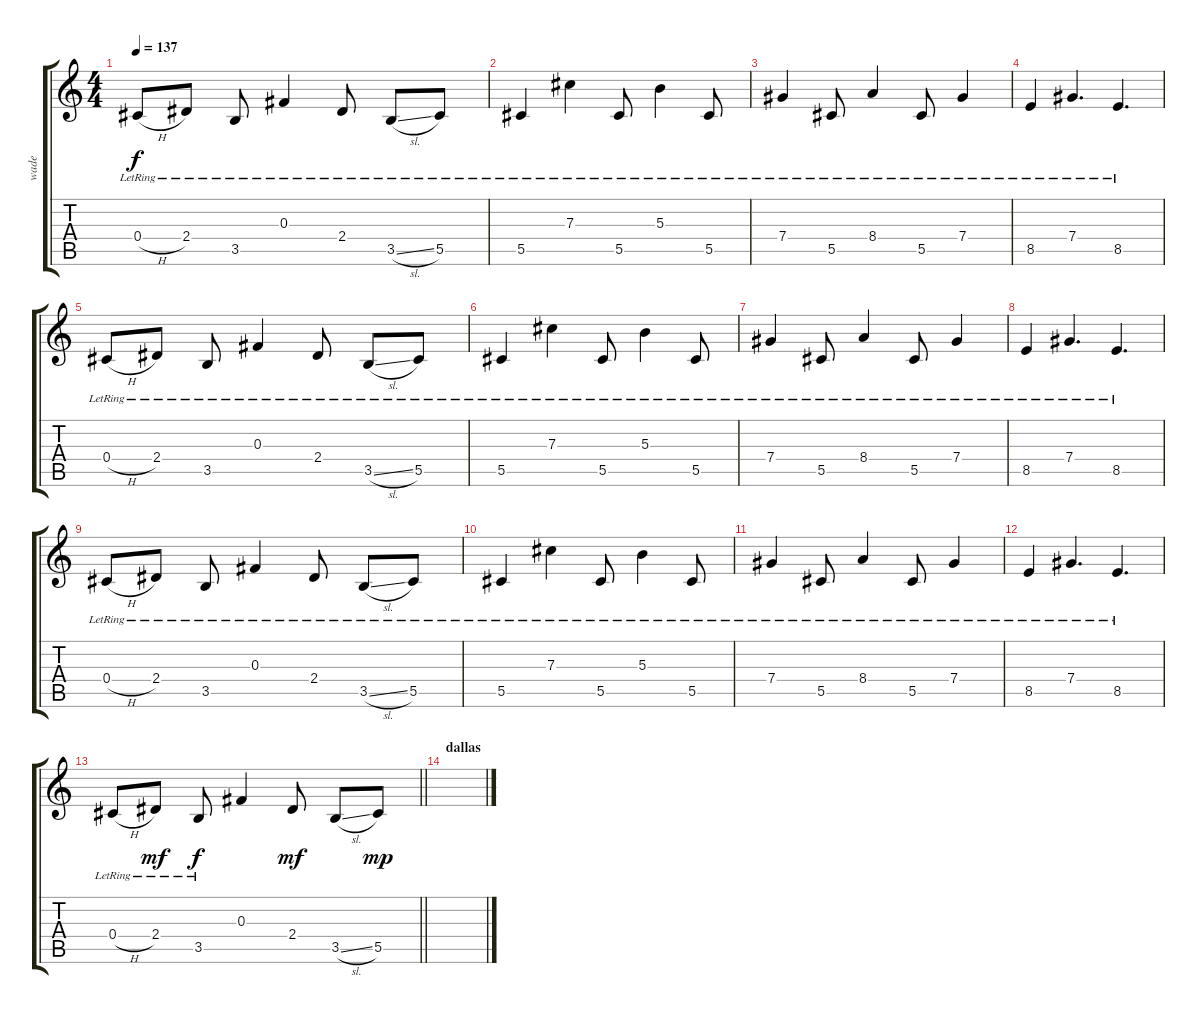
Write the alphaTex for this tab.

\track ("wade" "wade") {instrument distortionguitar}
\staff {score tabs}
\tuning (Eb4 Bb3 Gb3 Db3 Ab2 Db2) {hide}
\ts (4 4)
\tempo 137
\clef g2
\ks c
0.4{h lr}.8{dy f} 2.4{lr}.8 3.5{lr}.8 0.3{lr}.4 2.4{lr}.8 3.5{sl lr}.8 5.5{lr}.8 |
5.5{lr}.4 7.3{lr}.4 5.5{lr}.8 5.3{lr}.4 5.5{lr}.8 |
7.4{lr}.4 5.5{lr}.8 8.4{lr}.4 5.5{lr}.8 7.4{lr}.4 |
8.5{lr}.4 7.4{lr}.4{d} 8.5{lr}.4{d} |
0.4{h lr}.8 2.4{lr}.8 3.5{lr}.8 0.3{lr}.4 2.4{lr}.8 3.5{sl lr}.8 5.5{lr}.8 |
5.5{lr}.4 7.3{lr}.4 5.5{lr}.8 5.3{lr}.4 5.5{lr}.8 |
7.4{lr}.4 5.5{lr}.8 8.4{lr}.4 5.5{lr}.8 7.4{lr}.4 |
8.5{lr}.4 7.4{lr}.4{d} 8.5{lr}.4{d} |
0.4{h lr}.8 2.4{lr}.8 3.5{lr}.8 0.3{lr}.4 2.4{lr}.8 3.5{sl lr}.8 5.5{lr}.8 |
5.5{lr}.4 7.3{lr}.4 5.5{lr}.8 5.3{lr}.4 5.5{lr}.8 |
7.4{lr}.4 5.5{lr}.8 8.4{lr}.4 5.5{lr}.8 7.4{lr}.4 |
8.5{lr}.4 7.4{lr}.4{d} 8.5{lr}.4{d} |
\barLineRight lightlight
0.4{h lr}.8 2.4{lr}.8{dy mf} 3.5{lr}.8{dy f} 0.3.4 2.4.8{dy mf} 3.5{sl}.8 5.5.8{dy mp} |
\section ("" "dallas")
